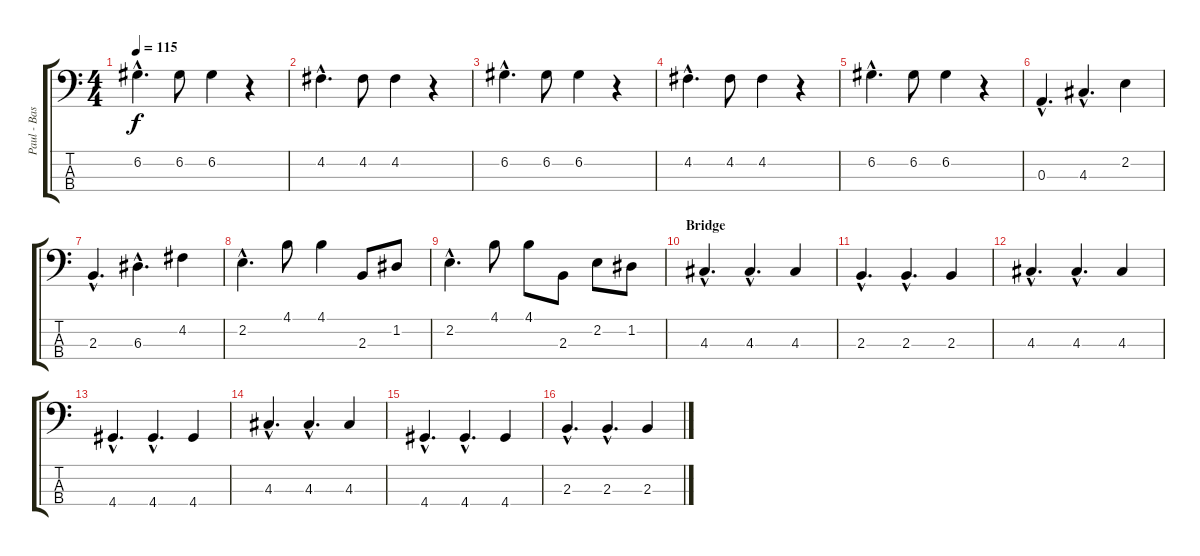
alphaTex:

\track ("Paul - Bass" "Paul - Bas") {instrument acousticbass}
\staff {score tabs}
\tuning (G2 D2 A1 E1) {hide}
\ts (4 4)
\tempo 115
\clef f4
\ks c
6.2{hac}.4{d dy f} 6.2.8 6.2.4 r.4 |
4.2{hac}.4{d} 4.2.8 4.2.4 r.4 |
6.2{hac}.4{d} 6.2.8 6.2.4 r.4 |
4.2{hac}.4{d} 4.2.8 4.2.4 r.4 |
6.2{hac}.4{d} 6.2.8 6.2.4 r.4 |
0.3{hac}.4{d} 4.3{hac}.4{d} 2.2.4 |
2.3{hac}.4{d} 6.3{hac}.4{d} 4.2.4 |
2.2{hac}.4{d} 4.1.8 4.1.4 2.3.8 1.2.8 |
2.2{hac}.4{d} 4.1.8 4.1.8 2.3.8 2.2.8 1.2.8 |
\section ("" "Bridge")
4.3{hac}.4{d} 4.3{hac}.4{d} 4.3.4 |
2.3{hac}.4{d} 2.3{hac}.4{d} 2.3.4 |
4.3{hac}.4{d} 4.3{hac}.4{d} 4.3.4 |
4.4{hac}.4{d} 4.4{hac}.4{d} 4.4.4 |
4.3{hac}.4{d} 4.3{hac}.4{d} 4.3.4 |
4.4{hac}.4{d} 4.4{hac}.4{d} 4.4.4 |
2.3{hac}.4{d} 2.3{hac}.4{d} 2.3.4
